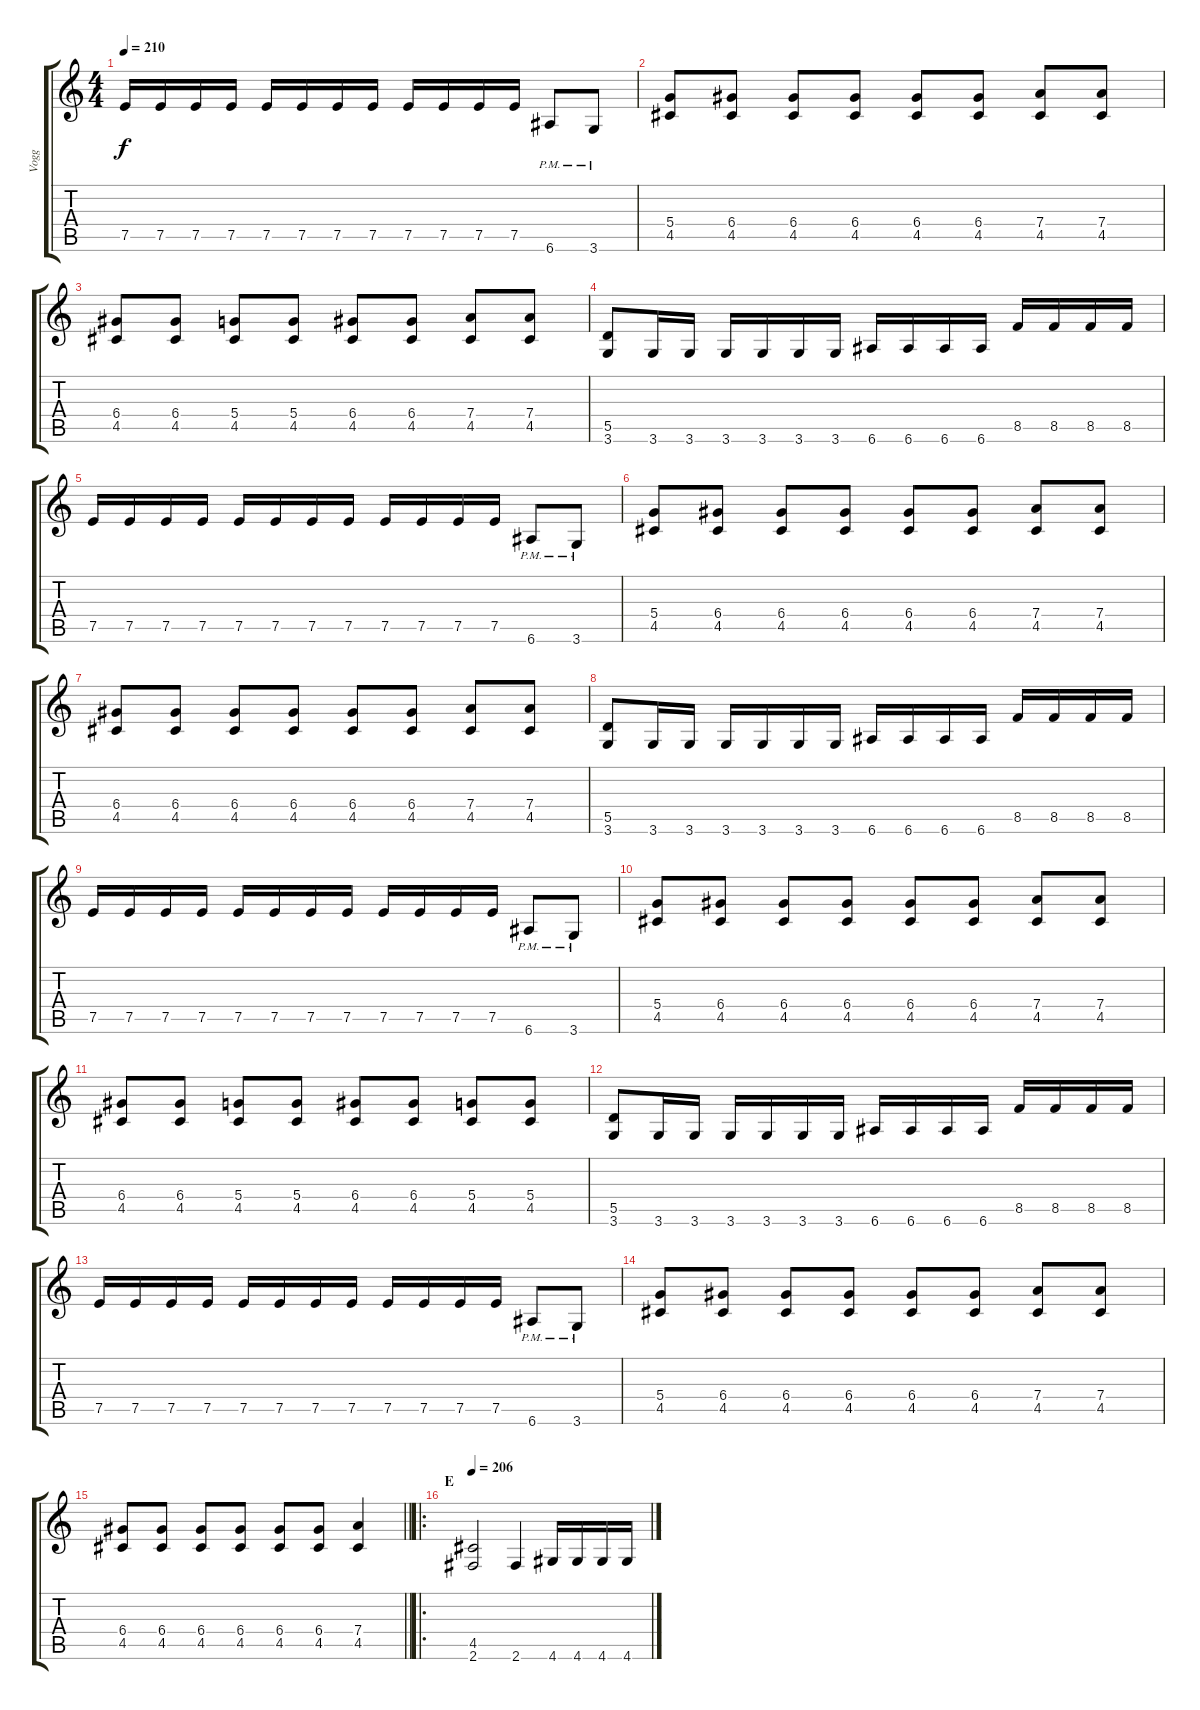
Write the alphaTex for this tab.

\track ("Vogg" "Vogg") {instrument distortionguitar}
\staff {score tabs}
\tuning (E4 B3 G3 D3 A2 E2) {hide}
\ts (4 4)
\tempo 210
\clef g2
\ks c
7.5.16{dy f} 7.5.16 7.5.16 7.5.16 7.5.16 7.5.16 7.5.16 7.5.16 7.5.16 7.5.16 7.5.16 7.5.16 6.6{pm}.8 3.6{pm}.8 |
(5.4 4.5).8 (6.4 4.5).8 (6.4 4.5).8 (6.4 4.5).8 (6.4 4.5).8 (6.4 4.5).8 (7.4 4.5).8 (7.4 4.5).8 |
(6.4 4.5).8 (6.4 4.5).8 (5.4 4.5).8 (5.4 4.5).8 (6.4 4.5).8 (6.4 4.5).8 (7.4 4.5).8 (7.4 4.5).8 |
(5.5 3.6).8 3.6.16 3.6.16 3.6.16 3.6.16 3.6.16 3.6.16 6.6.16 6.6.16 6.6.16 6.6.16 8.5.16 8.5.16 8.5.16 8.5.16 |
7.5.16 7.5.16 7.5.16 7.5.16 7.5.16 7.5.16 7.5.16 7.5.16 7.5.16 7.5.16 7.5.16 7.5.16 6.6{pm}.8 3.6{pm}.8 |
(5.4 4.5).8 (6.4 4.5).8 (6.4 4.5).8 (6.4 4.5).8 (6.4 4.5).8 (6.4 4.5).8 (7.4 4.5).8 (7.4 4.5).8 |
(6.4 4.5).8 (6.4 4.5).8 (6.4 4.5).8 (6.4 4.5).8 (6.4 4.5).8 (6.4 4.5).8 (7.4 4.5).8 (7.4 4.5).8 |
(5.5 3.6).8 3.6.16 3.6.16 3.6.16 3.6.16 3.6.16 3.6.16 6.6.16 6.6.16 6.6.16 6.6.16 8.5.16 8.5.16 8.5.16 8.5.16 |
7.5.16 7.5.16 7.5.16 7.5.16 7.5.16 7.5.16 7.5.16 7.5.16 7.5.16 7.5.16 7.5.16 7.5.16 6.6{pm}.8 3.6{pm}.8 |
(5.4 4.5).8 (6.4 4.5).8 (6.4 4.5).8 (6.4 4.5).8 (6.4 4.5).8 (6.4 4.5).8 (7.4 4.5).8 (7.4 4.5).8 |
(6.4 4.5).8 (6.4 4.5).8 (5.4 4.5).8 (5.4 4.5).8 (6.4 4.5).8 (6.4 4.5).8 (5.4 4.5).8 (5.4 4.5).8 |
(5.5 3.6).8 3.6.16 3.6.16 3.6.16 3.6.16 3.6.16 3.6.16 6.6.16 6.6.16 6.6.16 6.6.16 8.5.16 8.5.16 8.5.16 8.5.16 |
7.5.16 7.5.16 7.5.16 7.5.16 7.5.16 7.5.16 7.5.16 7.5.16 7.5.16 7.5.16 7.5.16 7.5.16 6.6{pm}.8 3.6{pm}.8 |
(5.4 4.5).8 (6.4 4.5).8 (6.4 4.5).8 (6.4 4.5).8 (6.4 4.5).8 (6.4 4.5).8 (7.4 4.5).8 (7.4 4.5).8 |
\barLineRight lightlight
(6.4 4.5).8 (6.4 4.5).8 (6.4 4.5).8 (6.4 4.5).8 (6.4 4.5).8 (6.4 4.5).8 (7.4 4.5).4 |
\ro
\section ("" "E")
\tempo 206
(4.5 2.6).2 2.6.4 4.6.16 4.6.16 4.6.16 4.6.16
